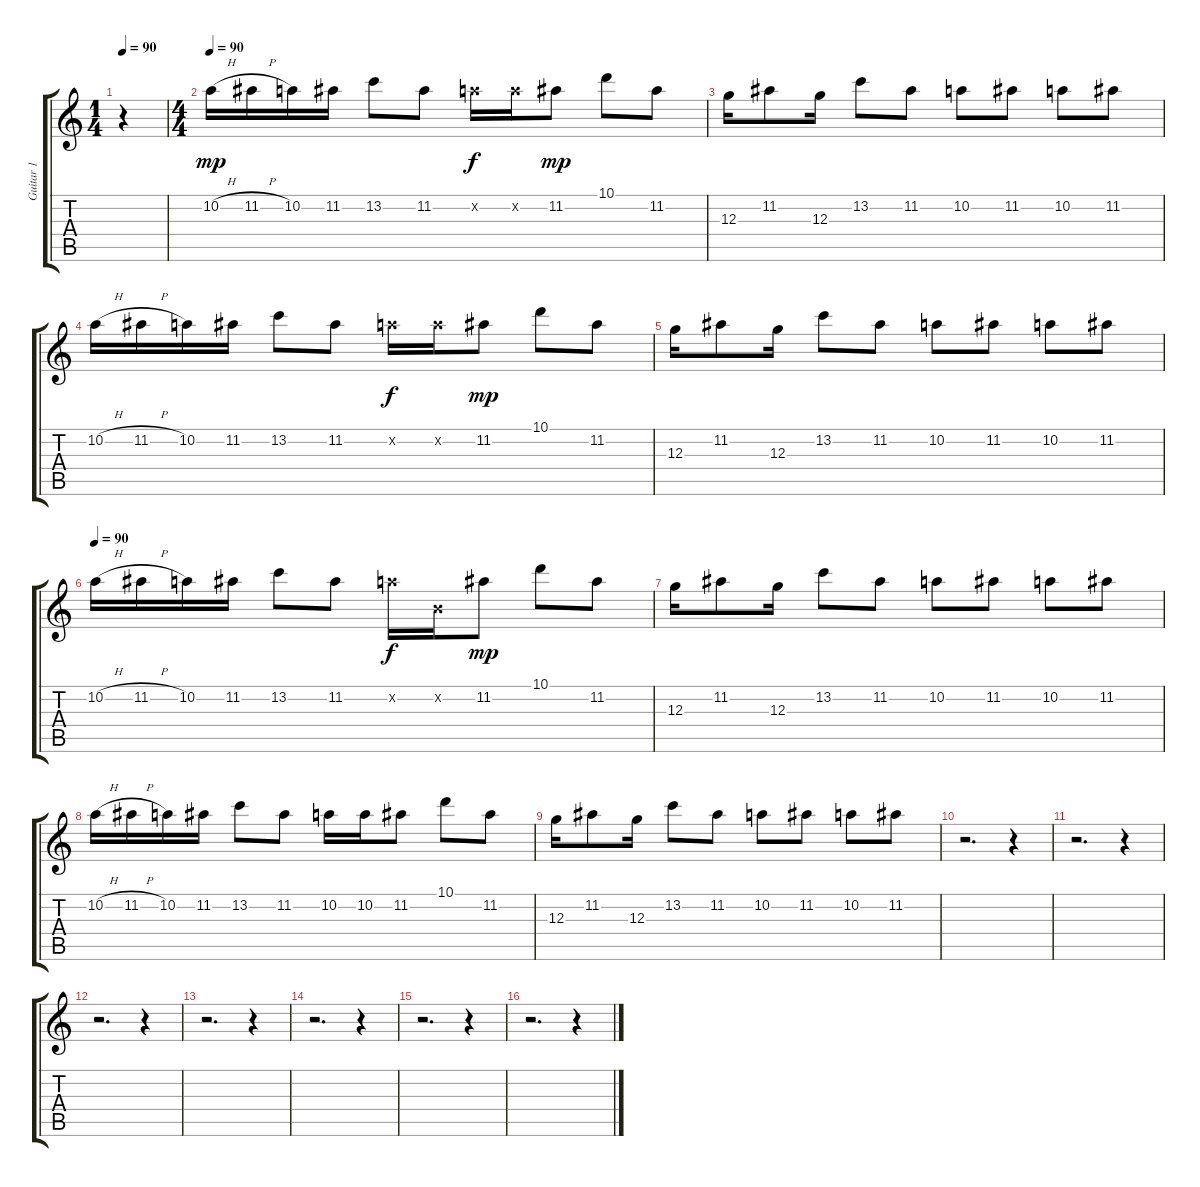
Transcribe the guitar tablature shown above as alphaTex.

\track ("Guitar 1" "Guitar 1") {instrument electricguitarjazz}
\staff {score tabs}
\tuning (E4 B3 G3 D3 A2 E2) {hide}
\ts (1 4)
\tempo 90
\clef g2
\ks c
r.4{dy mp instrument electricguitarjazz} |
\ts (4 4)
\tempo 90
10.2{h}.16 11.2{h}.16 10.2.16 11.2.16 13.2.8 11.2.8 10.2{x}.16{dy f} 10.2{x}.16 11.2.8{dy mp} 10.1.8 11.2.8 |
12.3.16 11.2.8 12.3.16 13.2.8 11.2.8 10.2.8 11.2.8 10.2.8 11.2.8 |
10.2{h}.16 11.2{h}.16 10.2.16 11.2.16 13.2.8 11.2.8 10.2{x}.16{dy f} 10.2{x}.16 11.2.8{dy mp} 10.1.8 11.2.8 |
12.3.16 11.2.8 12.3.16 13.2.8 11.2.8 10.2.8 11.2.8 10.2.8 11.2.8 |
\tempo 90
10.2{h}.16 11.2{h}.16 10.2.16 11.2.16 13.2.8 11.2.8 10.2{x}.16{dy f} 0.2{x}.16 11.2.8{dy mp} 10.1.8 11.2.8 |
12.3.16 11.2.8 12.3.16 13.2.8 11.2.8 10.2.8 11.2.8 10.2.8 11.2.8 |
10.2{h}.16 11.2{h}.16 10.2.16 11.2.16 13.2.8 11.2.8 10.2.16 10.2.16 11.2.8 10.1.8 11.2.8 |
12.3.16 11.2.8 12.3.16 13.2.8 11.2.8 10.2.8 11.2.8 10.2.8 11.2.8 |
r.2{d} r.4 |
r.2{d} r.4 |
r.2{d} r.4 |
r.2{d} r.4 |
r.2{d} r.4 |
r.2{d} r.4 |
r.2{d} r.4
